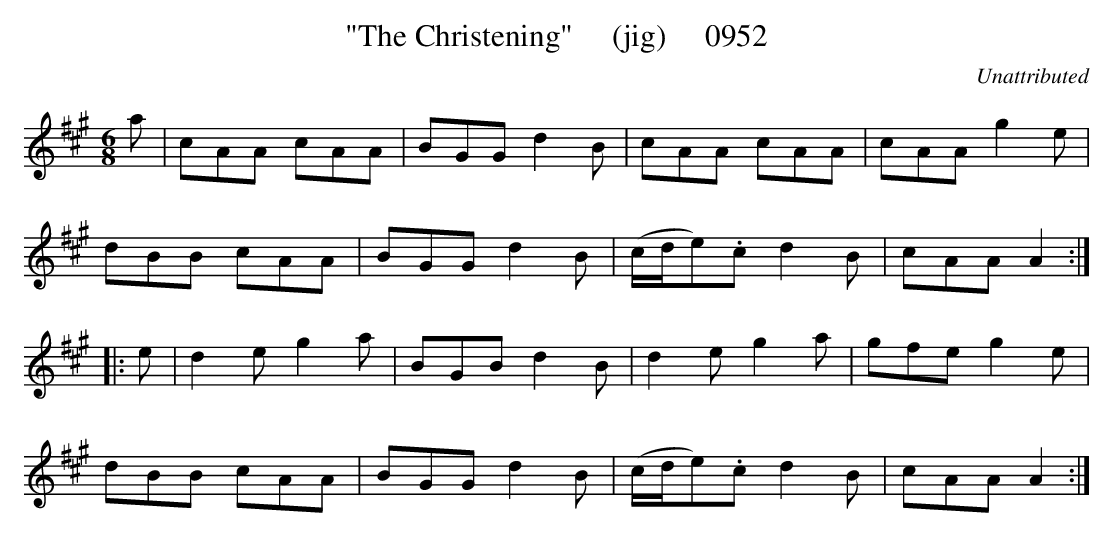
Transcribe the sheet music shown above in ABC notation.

X:1
T:"The Christening"     (jig)     0952
C:Unattributed
BRENNAN July 2003 (HTTP://WWW.SOSYOURMOM.COM)
M:6/8
L:1/8
K:A
a|cAA cAA|BGG d2B|cAA cAA|cAA g2e|
dBB cAA|BGG d2B|(c/2d/2e).c d2B|cAA A2:|
|:e|d2e g2a|BGB d2B|d2e g2a|gfe g2e|
dBB cAA|BGG d2B|(c/2d/2e).c d2B|cAA A2:|
